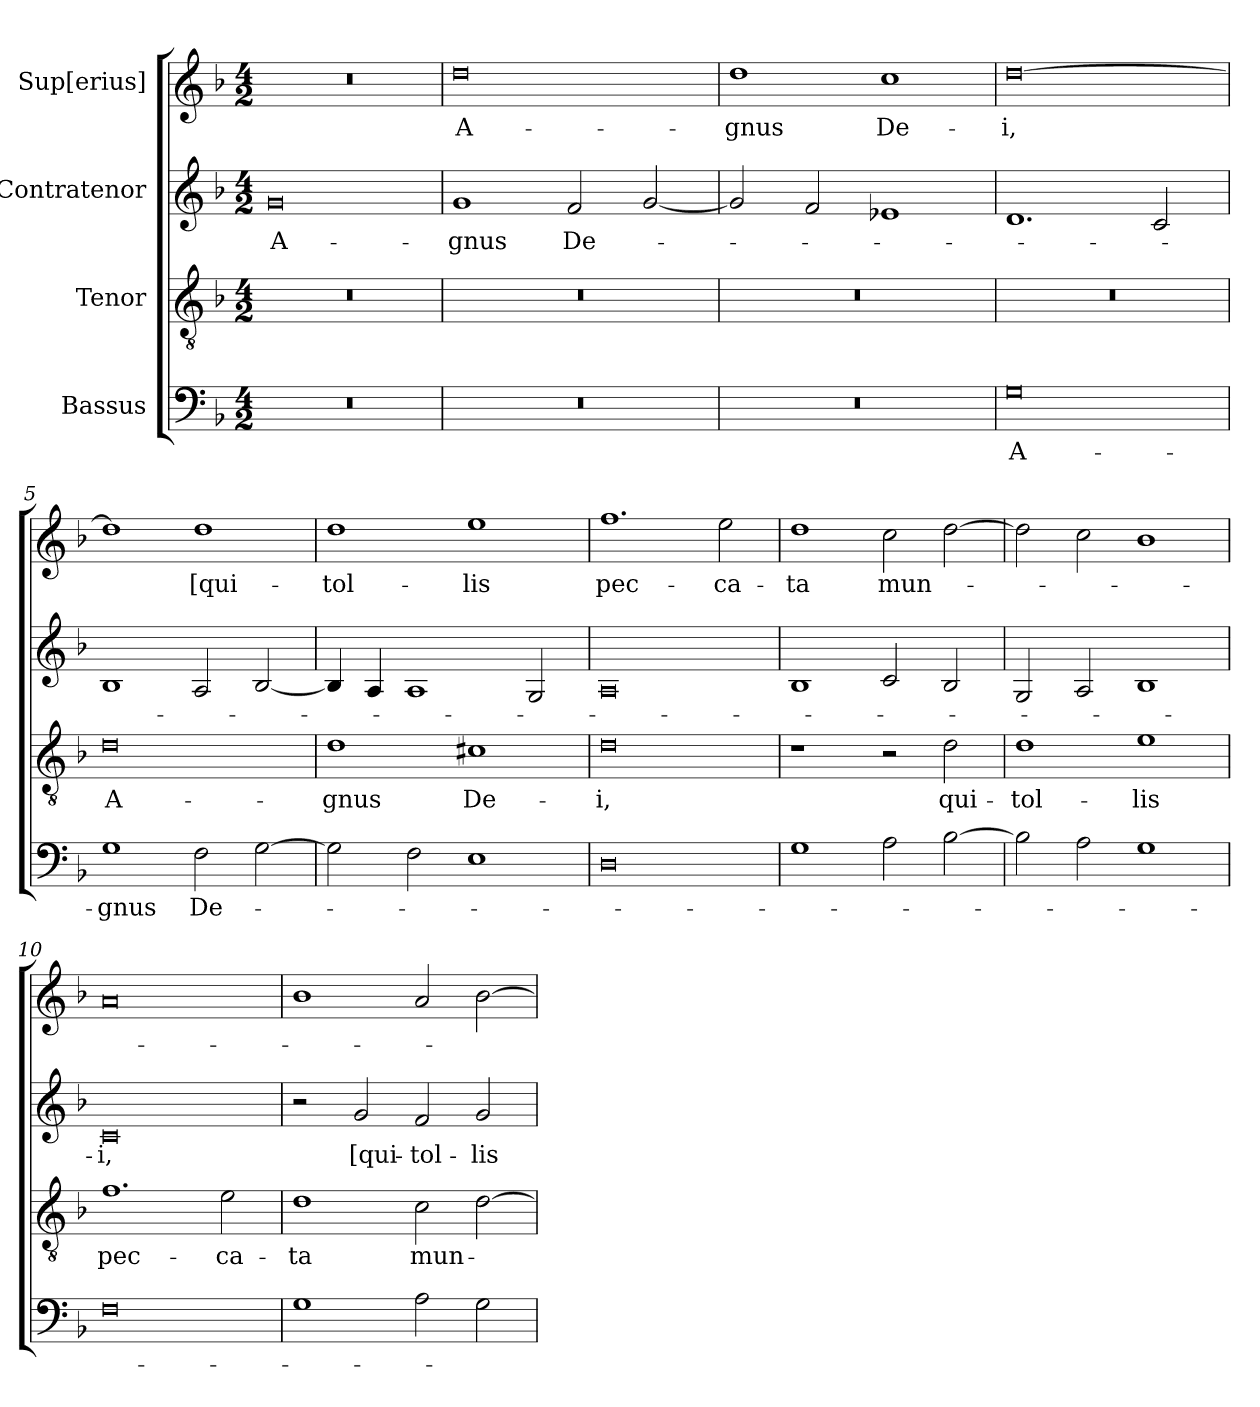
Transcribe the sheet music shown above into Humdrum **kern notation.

**kern	**text	**kern	**text	**kern	**text	**kern	**text
*part4	*part4	*part3	*part3	*part2	*part2	*part1	*part1
*staff4	*staff4	*staff3	*staff3	*staff2	*staff2	*staff1	*staff1
*I"Bassus	*	*I"Tenor	*	*I"Contratenor	*	*I"Sup[erius]	*
*clefF4	*	*clefGv2	*	*clefG2	*	*clefG2	*
*k[b-]	*	*k[b-]	*	*k[b-]	*	*k[b-]	*
*M4/2	*	*M4/2	*	*M4/2	*	*M4/2	*
=1	=1	=1	=1	=1	=1	=1	=1
0r	.	0r	.	0g/	A-	0r	.
=2	=2	=2	=2	=2	=2	=2	=2
0r	.	0r	.	1g/	-gnus	0dd\	A-
.	.	.	.	2f/	De-	.	.
.	.	.	.	[2g/	.	.	.
=3	=3	=3	=3	=3	=3	=3	=3
0r	.	0r	.	2g/]	.	1dd\	-gnus
.	.	.	.	2f/	.	.	.
.	.	.	.	1e-X/	.	1cc\	De-
=4	=4	=4	=4	=4	=4	=4	=4
0G\	A-	0r	.	1.d/	.	[0dd\	-i,
.	.	.	.	2c/	.	.	.
=5	=5	=5	=5	=5	=5	=5	=5
1G\	-gnus	0d\	A-	1B-/	.	1dd\]	.
2F\	De-	.	.	2A/	.	1dd\	[qui-
[2G\	.	.	.	[2B-/	.	.	.
=6	=6	=6	=6	=6	=6	=6	=6
2G\]	.	1d\	-gnus	4B-/]	.	1dd\	tol-
.	.	.	.	4A/	.	.	.
2F\	.	.	.	1A/	.	.	.
1E\	.	1c#X\	De-	.	.	1ee\	-lis
.	.	.	.	2G/	.	.	.
=7	=7	=7	=7	=7	=7	=7	=7
0D\	.	0d\	-i,	0A/	.	1.ff\	pec-
.	.	.	.	.	.	2ee\	-ca-
=8	=8	=8	=8	=8	=8	=8	=8
1G\	.	1r	.	1B-/	.	1dd\	-ta
2A\	.	2r	.	2c/	.	2cc\	mun-
[2B-\	.	2d\	qui-	2B-/	.	[2dd\	.
=9	=9	=9	=9	=9	=9	=9	=9
2B-\]	.	1d\	tol-	2G/	.	2dd\]	.
2A\	.	.	.	2A/	.	2cc\	.
1G\	.	1e\	-lis	1B-/	.	1b-\	.
=10	=10	=10	=10	=10	=10	=10	=10
0F\	.	1.f\	pec-	0c/	-i,	0a/	.
.	.	2e\	-ca-	.	.	.	.
=11	=11	=11	=11	=11	=11	=11	=11
1G\	.	1d\	-ta	2r	.	1b-\	.
.	.	.	.	2g/	[qui-	.	.
2A\	.	2c\	mun-	2f/	tol-	2a/	.
2G\	.	[2d\	.	2g/	-lis	[2b-\	.
=	=	=	=	=	=	=	=
*-	*-	*-	*-	*-	*-	*-	*-
